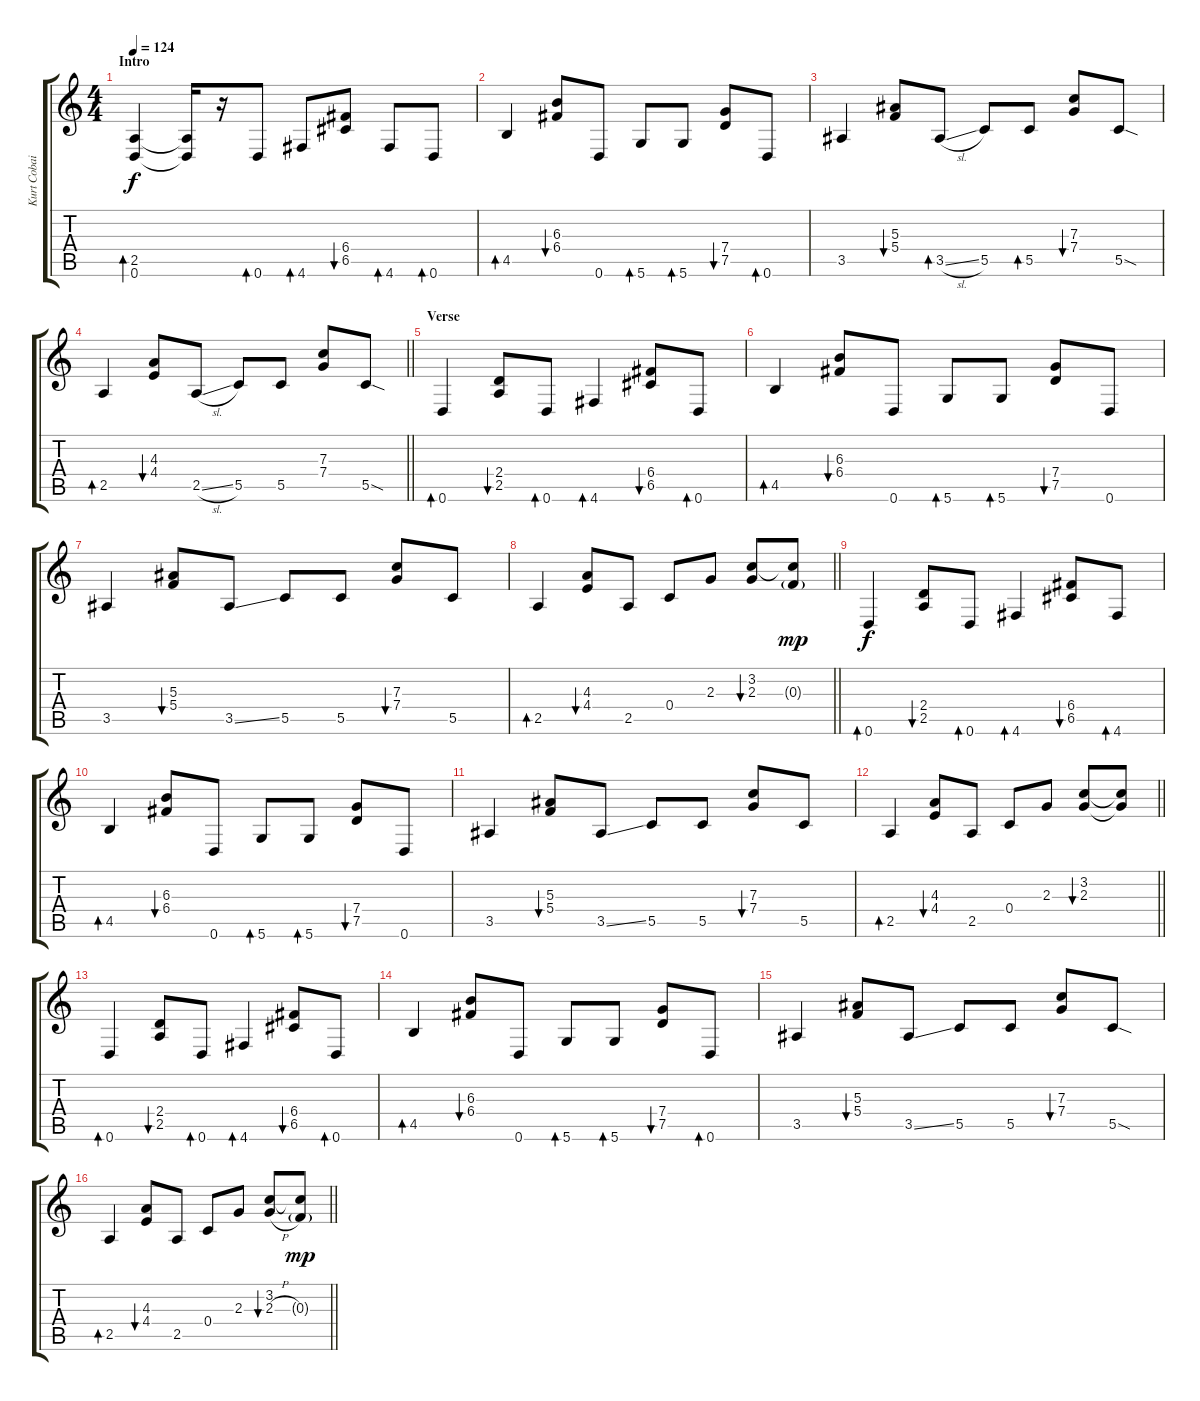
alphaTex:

\track ("Kurt Cobain" "Kurt Cobai") {instrument electricguitarmuted}
\staff {score tabs}
\tuning (D4 A3 F3 C3 G2 D2) {hide}
\ts (4 4)
\section ("" "Intro")
\tempo 124
\clef g2
\ks c
(2.5 0.6).4{bd 60 dy f instrument electricguitarmuted} (2.5{t} 0.6{t}).16 r.16 0.6.8{bd 60} 4.6.8{bd 60} (6.4 6.5).8{bu 60} 4.6.8{bd 60} 0.6.8{bd 60} |
4.5.4{bd 60} (6.3 6.4).8{bu 60} 0.6.8 5.6.8{bd 60} 5.6.8{bd 60} (7.4 7.5).8{bu 60} 0.6.8{bd 60} |
3.5.4 (5.3 5.4).8{bu 60} 3.5{sl}.8{bd 60} 5.5.8 5.5.8{bd 60} (7.3 7.4).8{bu 60} 5.5{sod}.8 |
\barLineRight lightlight
2.5.4{bd 120} (4.3 4.4).8{bu 60} 2.5{sl}.8 5.5.8 5.5.8 (7.3 7.4).8 5.5{sod}.8 |
\section ("" "Verse")
0.6.4{bd 60} (2.4 2.5).8{bu 60} 0.6.8{bd 60} 4.6.4{bd 60} (6.4 6.5).8{bu 60} 0.6.8{bd 60} |
4.5.4{bd 60} (6.3 6.4).8{bu 60} 0.6.8 5.6.8{bd 60} 5.6.8{bd 60} (7.4 7.5).8{bu 60} 0.6.8 |
3.5.4 (5.3 5.4).8{bu 60} 3.5{ss}.8 5.5.8 5.5.8 (7.3 7.4).8{bu 60} 5.5.8 |
\barLineRight lightlight
2.5.4{bd 120} (4.3 4.4).8{bu 60} 2.5.8 0.4.8 2.3.8 (3.2 2.3).8{bu 60} (3.2{t} 0.3{g}).8{dy mp} |
0.6.4{bd 60 dy f} (2.4 2.5).8{bu 60} 0.6.8{bd 60} 4.6.4{bd 60} (6.4 6.5).8{bu 60} 4.6.8{bd 60} |
4.5.4{bd 60} (6.3 6.4).8{bu 60} 0.6.8 5.6.8{bd 60} 5.6.8{bd 60} (7.4 7.5).8{bu 60} 0.6.8 |
3.5.4 (5.3 5.4).8{bu 60} 3.5{ss}.8 5.5.8 5.5.8 (7.3 7.4).8{bu 60} 5.5.8 |
\barLineRight lightlight
2.5.4{bd 120} (4.3 4.4).8{bu 60} 2.5.8 0.4.8 2.3.8 (3.2 2.3).8{bu 60} (3.2{t} 2.3{t}).8 |
0.6.4{bd 60} (2.4 2.5).8{bu 60} 0.6.8{bd 60} 4.6.4{bd 60} (6.4 6.5).8{bu 60} 0.6.8{bd 60} |
4.5.4{bd 60} (6.3 6.4).8{bu 60} 0.6.8 5.6.8{bd 60} 5.6.8{bd 60} (7.4 7.5).8{bu 60} 0.6.8{bd 60} |
3.5.4 (5.3 5.4).8{bu 60} 3.5{ss}.8 5.5.8 5.5.8 (7.3 7.4).8{bu 60} 5.5{sod}.8 |
\barLineRight lightlight
2.5.4{bd 120} (4.3 4.4).8{bu 60} 2.5.8 0.4.8 2.3.8 (3.2 2.3{h}).8{bu 60} (3.2{t} 0.3{g}).8{dy mp}
